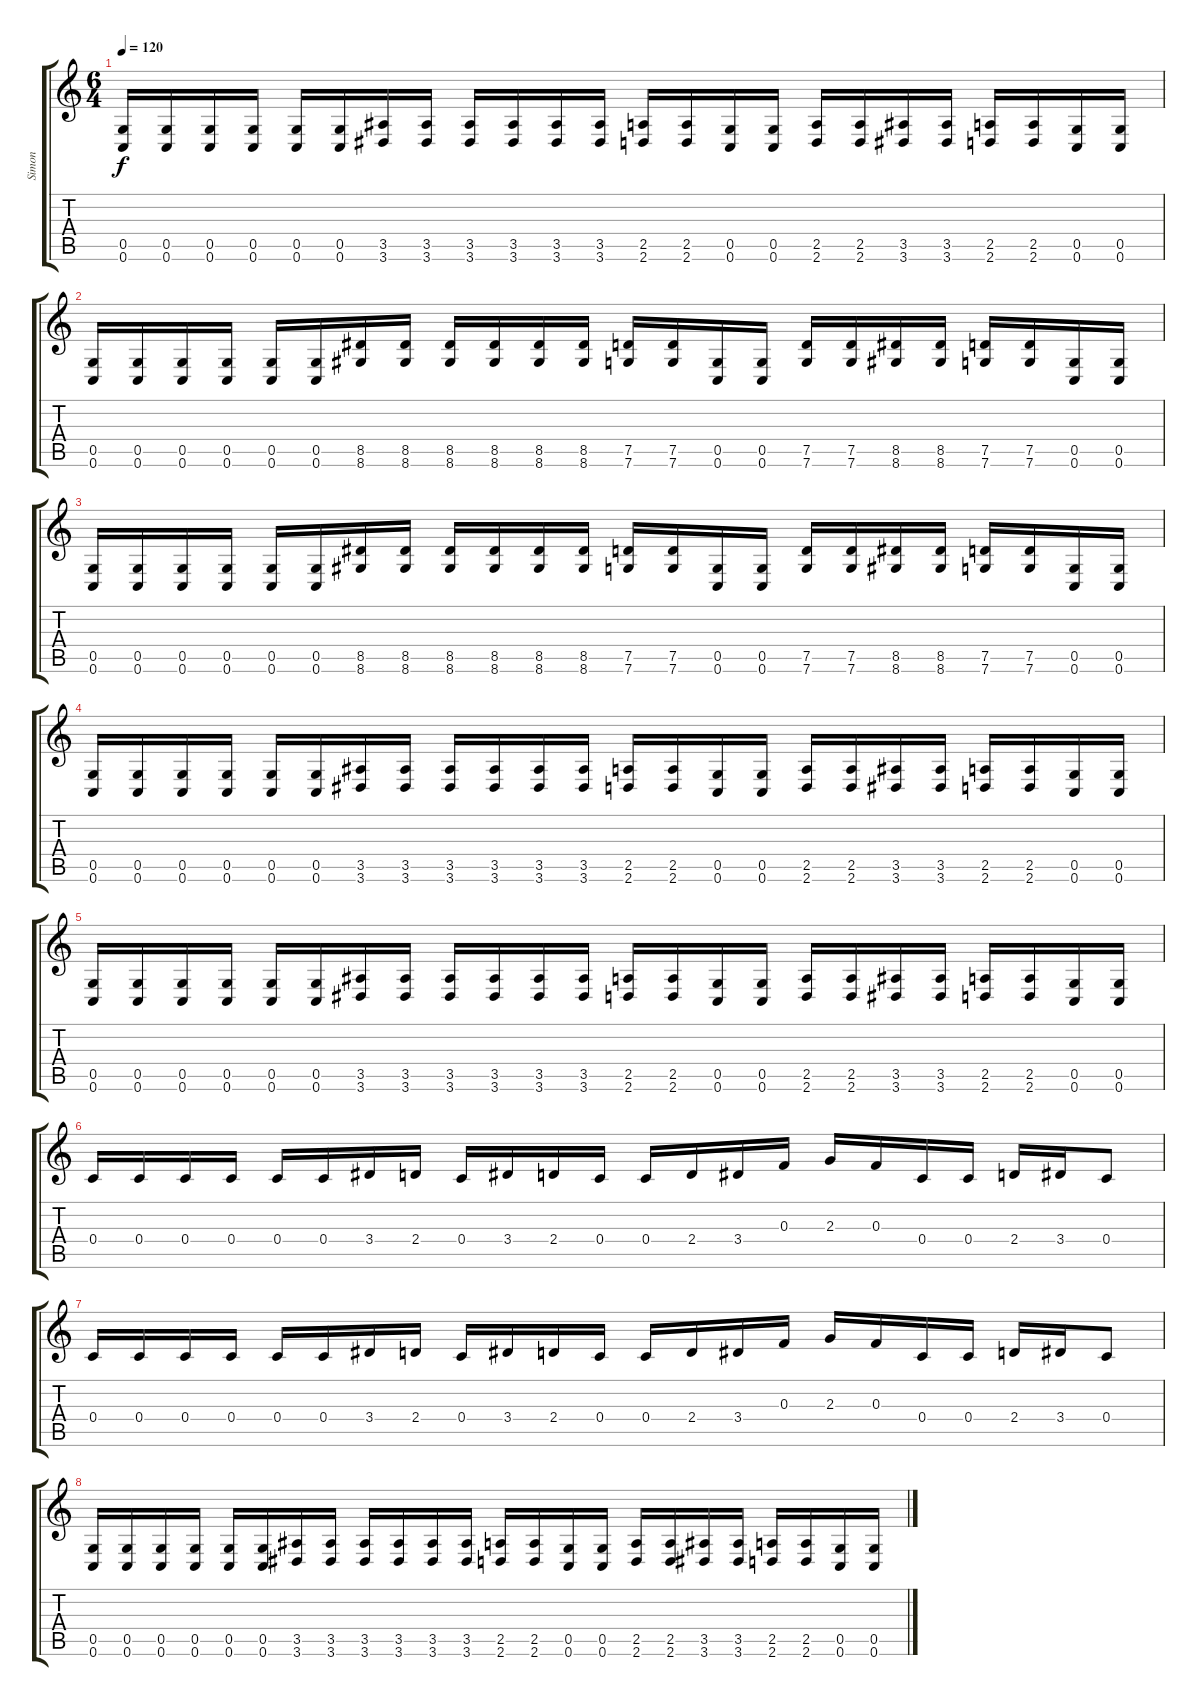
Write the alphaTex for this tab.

\track ("Simon" "Simon") {instrument distortionguitar}
\staff {score tabs}
\tuning (D4 A3 F3 C3 G2 C2) {hide}
\ts (6 4)
\tempo 120
\clef g2
\ks c
(0.5 0.6).16{dy f} (0.5 0.6).16 (0.5 0.6).16 (0.5 0.6).16 (0.5 0.6).16 (0.5 0.6).16 (3.5 3.6).16 (3.5 3.6).16 (3.5 3.6).16 (3.5 3.6).16 (3.5 3.6).16 (3.5 3.6).16 (2.5 2.6).16 (2.5 2.6).16 (0.5 0.6).16 (0.5 0.6).16 (2.5 2.6).16 (2.5 2.6).16 (3.5 3.6).16 (3.5 3.6).16 (2.5 2.6).16 (2.5 2.6).16 (0.5 0.6).16 (0.5 0.6).16 |
(0.5 0.6).16 (0.5 0.6).16 (0.5 0.6).16 (0.5 0.6).16 (0.5 0.6).16 (0.5 0.6).16 (8.5 8.6).16 (8.5 8.6).16 (8.5 8.6).16 (8.5 8.6).16 (8.5 8.6).16 (8.5 8.6).16 (7.5 7.6).16 (7.5 7.6).16 (0.5 0.6).16 (0.5 0.6).16 (7.5 7.6).16 (7.5 7.6).16 (8.5 8.6).16 (8.5 8.6).16 (7.5 7.6).16 (7.5 7.6).16 (0.5 0.6).16 (0.5 0.6).16 |
(0.5 0.6).16 (0.5 0.6).16 (0.5 0.6).16 (0.5 0.6).16 (0.5 0.6).16 (0.5 0.6).16 (8.5 8.6).16 (8.5 8.6).16 (8.5 8.6).16 (8.5 8.6).16 (8.5 8.6).16 (8.5 8.6).16 (7.5 7.6).16 (7.5 7.6).16 (0.5 0.6).16 (0.5 0.6).16 (7.5 7.6).16 (7.5 7.6).16 (8.5 8.6).16 (8.5 8.6).16 (7.5 7.6).16 (7.5 7.6).16 (0.5 0.6).16 (0.5 0.6).16 |
(0.5 0.6).16 (0.5 0.6).16 (0.5 0.6).16 (0.5 0.6).16 (0.5 0.6).16 (0.5 0.6).16 (3.5 3.6).16 (3.5 3.6).16 (3.5 3.6).16 (3.5 3.6).16 (3.5 3.6).16 (3.5 3.6).16 (2.5 2.6).16 (2.5 2.6).16 (0.5 0.6).16 (0.5 0.6).16 (2.5 2.6).16 (2.5 2.6).16 (3.5 3.6).16 (3.5 3.6).16 (2.5 2.6).16 (2.5 2.6).16 (0.5 0.6).16 (0.5 0.6).16 |
(0.5 0.6).16 (0.5 0.6).16 (0.5 0.6).16 (0.5 0.6).16 (0.5 0.6).16 (0.5 0.6).16 (3.5 3.6).16 (3.5 3.6).16 (3.5 3.6).16 (3.5 3.6).16 (3.5 3.6).16 (3.5 3.6).16 (2.5 2.6).16 (2.5 2.6).16 (0.5 0.6).16 (0.5 0.6).16 (2.5 2.6).16 (2.5 2.6).16 (3.5 3.6).16 (3.5 3.6).16 (2.5 2.6).16 (2.5 2.6).16 (0.5 0.6).16 (0.5 0.6).16 |
0.4.16{volume 16} 0.4.16 0.4.16 0.4.16 0.4.16 0.4.16 3.4.16 2.4.16 0.4.16 3.4.16 2.4.16 0.4.16 0.4.16 2.4.16 3.4.16 0.3.16 2.3.16 0.3.16 0.4.16 0.4.16 2.4.16 3.4.16 0.4.8 |
0.4.16 0.4.16 0.4.16 0.4.16 0.4.16 0.4.16 3.4.16 2.4.16 0.4.16 3.4.16 2.4.16 0.4.16 0.4.16 2.4.16 3.4.16 0.3.16 2.3.16 0.3.16 0.4.16 0.4.16 2.4.16 3.4.16 0.4.8 |
(0.5 0.6).16{volume 13} (0.5 0.6).16 (0.5 0.6).16 (0.5 0.6).16 (0.5 0.6).16 (0.5 0.6).16 (3.5 3.6).16 (3.5 3.6).16 (3.5 3.6).16 (3.5 3.6).16 (3.5 3.6).16 (3.5 3.6).16 (2.5 2.6).16 (2.5 2.6).16 (0.5 0.6).16 (0.5 0.6).16 (2.5 2.6).16 (2.5 2.6).16 (3.5 3.6).16 (3.5 3.6).16 (2.5 2.6).16 (2.5 2.6).16 (0.5 0.6).16 (0.5 0.6).16
